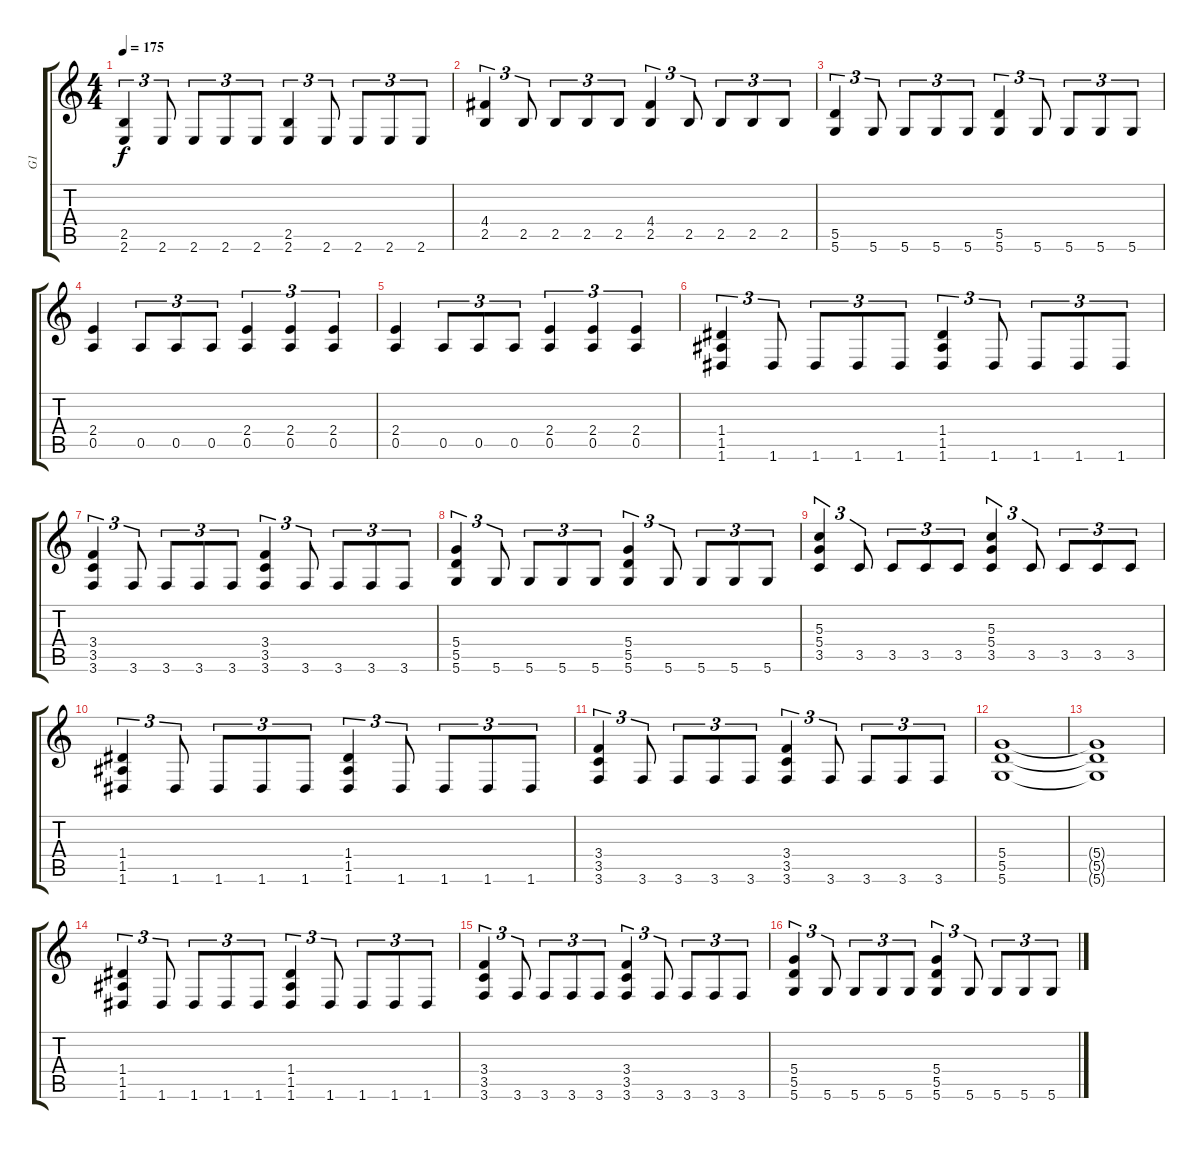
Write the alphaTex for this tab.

\track ("G1" "G1") {instrument distortionguitar}
\staff {score tabs}
\tuning (E4 B3 G3 D3 A2 D2) {hide}
\ts (4 4)
\tempo 175
\clef g2
\ks c
(2.5 2.6).4{tu (3 2) dy f} 2.6.8{tu (3 2)} 2.6.8{tu (3 2)} 2.6.8{tu (3 2)} 2.6.8{tu (3 2)} (2.5 2.6).4{tu (3 2)} 2.6.8{tu (3 2)} 2.6.8{tu (3 2)} 2.6.8{tu (3 2)} 2.6.8{tu (3 2)} |
(4.4 2.5).4{tu (3 2)} 2.5.8{tu (3 2)} 2.5.8{tu (3 2)} 2.5.8{tu (3 2)} 2.5.8{tu (3 2)} (4.4 2.5).4{tu (3 2)} 2.5.8{tu (3 2)} 2.5.8{tu (3 2)} 2.5.8{tu (3 2)} 2.5.8{tu (3 2)} |
(5.5 5.6).4{tu (3 2)} 5.6.8{tu (3 2)} 5.6.8{tu (3 2)} 5.6.8{tu (3 2)} 5.6.8{tu (3 2)} (5.5 5.6).4{tu (3 2)} 5.6.8{tu (3 2)} 5.6.8{tu (3 2)} 5.6.8{tu (3 2)} 5.6.8{tu (3 2)} |
(2.4 0.5).4 0.5.8{tu (3 2)} 0.5.8{tu (3 2)} 0.5.8{tu (3 2)} (2.4 0.5).4{tu (3 2)} (2.4 0.5).4{tu (3 2)} (2.4 0.5).4{tu (3 2)} |
(2.4 0.5).4 0.5.8{tu (3 2)} 0.5.8{tu (3 2)} 0.5.8{tu (3 2)} (2.4 0.5).4{tu (3 2)} (2.4 0.5).4{tu (3 2)} (2.4 0.5).4{tu (3 2)} |
(1.4 1.5 1.6).4{tu (3 2)} 1.6.8{tu (3 2)} 1.6.8{tu (3 2)} 1.6.8{tu (3 2)} 1.6.8{tu (3 2)} (1.4 1.5 1.6).4{tu (3 2)} 1.6.8{tu (3 2)} 1.6.8{tu (3 2)} 1.6.8{tu (3 2)} 1.6.8{tu (3 2)} |
(3.4 3.5 3.6).4{tu (3 2)} 3.6.8{tu (3 2)} 3.6.8{tu (3 2)} 3.6.8{tu (3 2)} 3.6.8{tu (3 2)} (3.4 3.5 3.6).4{tu (3 2)} 3.6.8{tu (3 2)} 3.6.8{tu (3 2)} 3.6.8{tu (3 2)} 3.6.8{tu (3 2)} |
(5.4 5.5 5.6).4{tu (3 2)} 5.6.8{tu (3 2)} 5.6.8{tu (3 2)} 5.6.8{tu (3 2)} 5.6.8{tu (3 2)} (5.4 5.5 5.6).4{tu (3 2)} 5.6.8{tu (3 2)} 5.6.8{tu (3 2)} 5.6.8{tu (3 2)} 5.6.8{tu (3 2)} |
(5.3 5.4 3.5).4{tu (3 2)} 3.5.8{tu (3 2)} 3.5.8{tu (3 2)} 3.5.8{tu (3 2)} 3.5.8{tu (3 2)} (5.3 5.4 3.5).4{tu (3 2)} 3.5.8{tu (3 2)} 3.5.8{tu (3 2)} 3.5.8{tu (3 2)} 3.5.8{tu (3 2)} |
(1.4 1.5 1.6).4{tu (3 2)} 1.6.8{tu (3 2)} 1.6.8{tu (3 2)} 1.6.8{tu (3 2)} 1.6.8{tu (3 2)} (1.4 1.5 1.6).4{tu (3 2)} 1.6.8{tu (3 2)} 1.6.8{tu (3 2)} 1.6.8{tu (3 2)} 1.6.8{tu (3 2)} |
(3.4 3.5 3.6).4{tu (3 2)} 3.6.8{tu (3 2)} 3.6.8{tu (3 2)} 3.6.8{tu (3 2)} 3.6.8{tu (3 2)} (3.4 3.5 3.6).4{tu (3 2)} 3.6.8{tu (3 2)} 3.6.8{tu (3 2)} 3.6.8{tu (3 2)} 3.6.8{tu (3 2)} |
(5.4 5.5 5.6).1 |
(5.4{t} 5.5{t} 5.6{t}).1 |
(1.4 1.5 1.6).4{tu (3 2)} 1.6.8{tu (3 2)} 1.6.8{tu (3 2)} 1.6.8{tu (3 2)} 1.6.8{tu (3 2)} (1.4 1.5 1.6).4{tu (3 2)} 1.6.8{tu (3 2)} 1.6.8{tu (3 2)} 1.6.8{tu (3 2)} 1.6.8{tu (3 2)} |
(3.4 3.5 3.6).4{tu (3 2)} 3.6.8{tu (3 2)} 3.6.8{tu (3 2)} 3.6.8{tu (3 2)} 3.6.8{tu (3 2)} (3.4 3.5 3.6).4{tu (3 2)} 3.6.8{tu (3 2)} 3.6.8{tu (3 2)} 3.6.8{tu (3 2)} 3.6.8{tu (3 2)} |
(5.4 5.5 5.6).4{tu (3 2)} 5.6.8{tu (3 2)} 5.6.8{tu (3 2)} 5.6.8{tu (3 2)} 5.6.8{tu (3 2)} (5.4 5.5 5.6).4{tu (3 2)} 5.6.8{tu (3 2)} 5.6.8{tu (3 2)} 5.6.8{tu (3 2)} 5.6.8{tu (3 2)}
